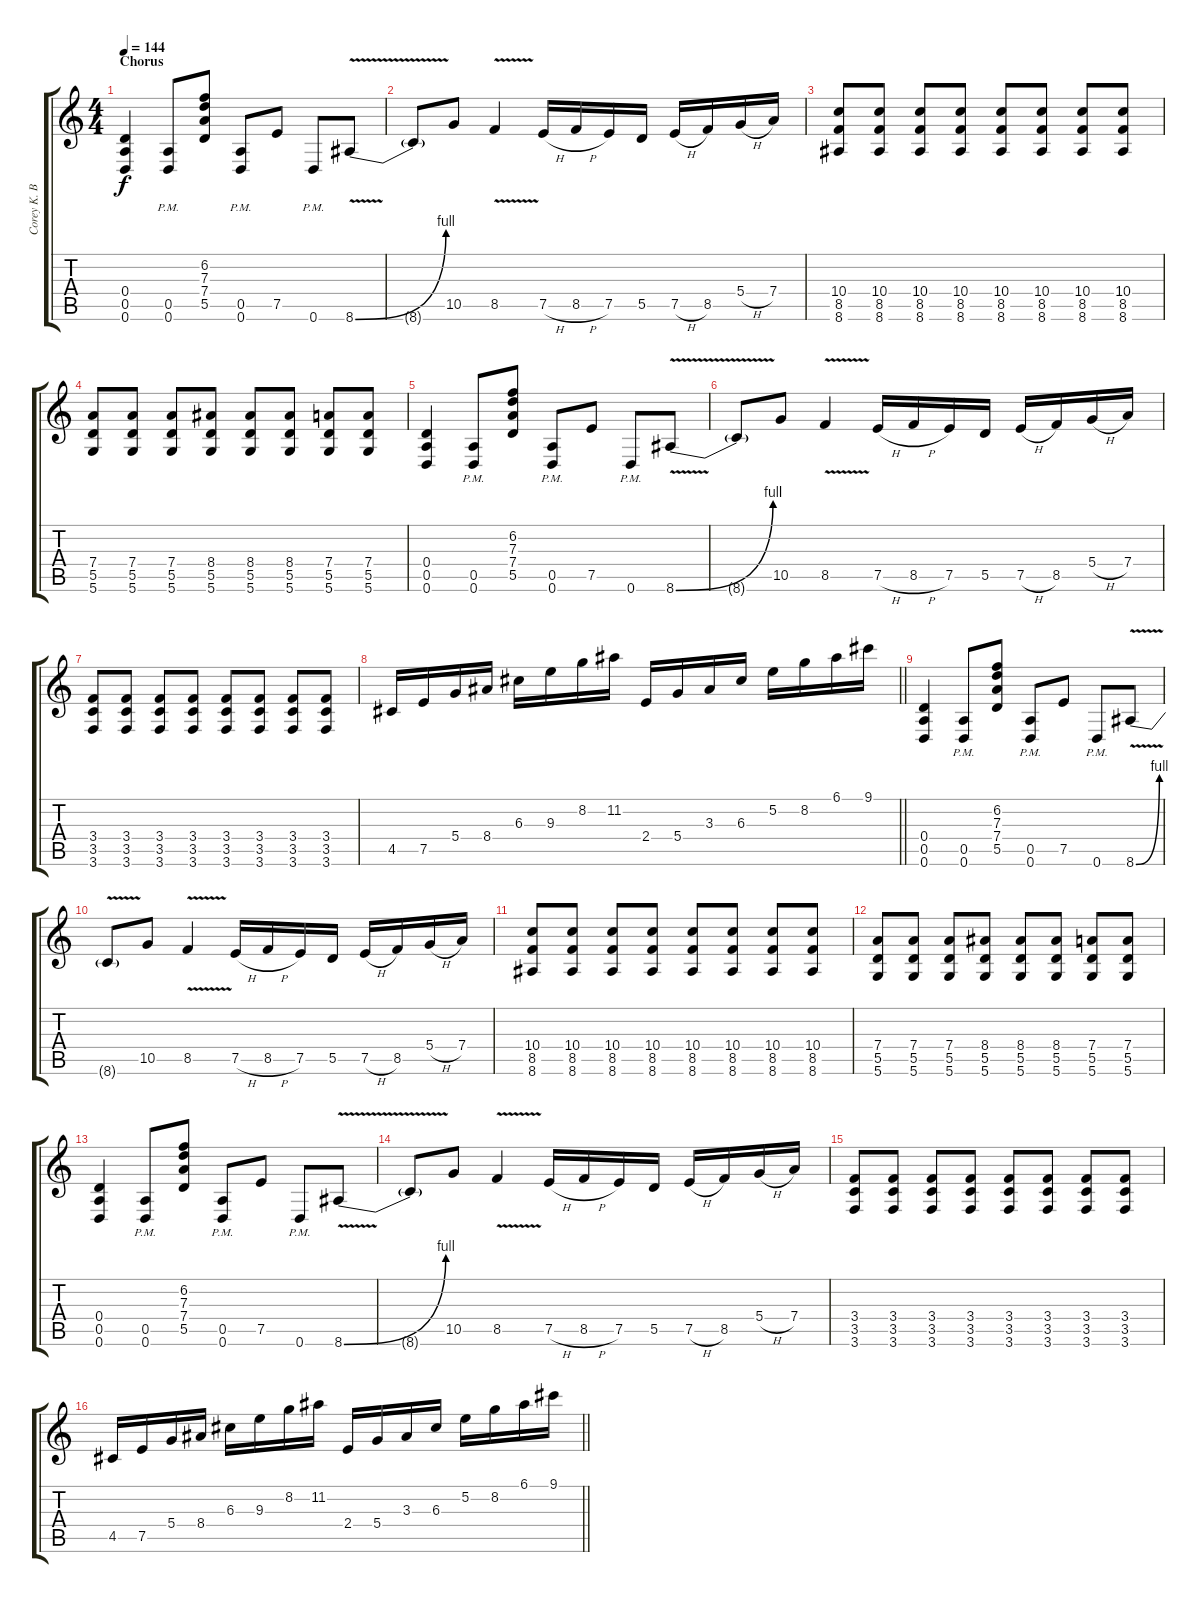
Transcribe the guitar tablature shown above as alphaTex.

\track ("Corey K. Beaulieu" "Corey K. B") {instrument distortionguitar}
\staff {score tabs}
\tuning (E4 B3 G3 D3 A2 D2) {hide}
\ts (4 4)
\section ("" "Chorus")
\tempo 144
\clef g2
\ks c
(0.4 0.5 0.6).4{dy f} (0.5{pm} 0.6{pm}).8 (6.2 7.3 7.4 5.5).8 (0.5{pm} 0.6{pm}).8 7.5.8 0.6{pm}.8 8.6{be (bend 0 0 60 4) v}.8 |
8.6{t}.8 10.5.8 8.5{v}.4 7.5{h}.16 8.5{h}.16 7.5.16 5.5.16 7.5{h}.16 8.5.16 5.4{h}.16 7.4.16 |
(10.4 8.5 8.6).8 (10.4 8.5 8.6).8 (10.4 8.5 8.6).8 (10.4 8.5 8.6).8 (10.4 8.5 8.6).8 (10.4 8.5 8.6).8 (10.4 8.5 8.6).8 (10.4 8.5 8.6).8 |
(7.4 5.5 5.6).8 (7.4 5.5 5.6).8 (7.4 5.5 5.6).8 (8.4 5.5 5.6).8 (8.4 5.5 5.6).8 (8.4 5.5 5.6).8 (7.4 5.5 5.6).8 (7.4 5.5 5.6).8 |
(0.4 0.5 0.6).4 (0.5{pm} 0.6{pm}).8 (6.2 7.3 7.4 5.5).8 (0.5{pm} 0.6{pm}).8 7.5.8 0.6{pm}.8 8.6{be (bend 0 0 60 4) v}.8 |
8.6{t}.8 10.5.8 8.5{v}.4 7.5{h}.16 8.5{h}.16 7.5.16 5.5.16 7.5{h}.16 8.5.16 5.4{h}.16 7.4.16 |
(3.4 3.5 3.6).8 (3.4 3.5 3.6).8 (3.4 3.5 3.6).8 (3.4 3.5 3.6).8 (3.4 3.5 3.6).8 (3.4 3.5 3.6).8 (3.4 3.5 3.6).8 (3.4 3.5 3.6).8 |
\barLineRight lightlight
4.5.16 7.5.16 5.4.16 8.4.16 6.3.16 9.3.16 8.2.16 11.2.16 2.4.16 5.4.16 3.3.16 6.3.16 5.2.16 8.2.16 6.1.16 9.1.16 |
(0.4 0.5 0.6).4 (0.5{pm} 0.6{pm}).8 (6.2 7.3 7.4 5.5).8 (0.5{pm} 0.6{pm}).8 7.5.8 0.6{pm}.8 8.6{be (bend 0 0 60 4) v}.8 |
8.6{t}.8 10.5.8 8.5{v}.4 7.5{h}.16 8.5{h}.16 7.5.16 5.5.16 7.5{h}.16 8.5.16 5.4{h}.16 7.4.16 |
(10.4 8.5 8.6).8 (10.4 8.5 8.6).8 (10.4 8.5 8.6).8 (10.4 8.5 8.6).8 (10.4 8.5 8.6).8 (10.4 8.5 8.6).8 (10.4 8.5 8.6).8 (10.4 8.5 8.6).8 |
(7.4 5.5 5.6).8 (7.4 5.5 5.6).8 (7.4 5.5 5.6).8 (8.4 5.5 5.6).8 (8.4 5.5 5.6).8 (8.4 5.5 5.6).8 (7.4 5.5 5.6).8 (7.4 5.5 5.6).8 |
(0.4 0.5 0.6).4 (0.5{pm} 0.6{pm}).8 (6.2 7.3 7.4 5.5).8 (0.5{pm} 0.6{pm}).8 7.5.8 0.6{pm}.8 8.6{be (bend 0 0 60 4) v}.8 |
8.6{t}.8 10.5.8 8.5{v}.4 7.5{h}.16 8.5{h}.16 7.5.16 5.5.16 7.5{h}.16 8.5.16 5.4{h}.16 7.4.16 |
(3.4 3.5 3.6).8 (3.4 3.5 3.6).8 (3.4 3.5 3.6).8 (3.4 3.5 3.6).8 (3.4 3.5 3.6).8 (3.4 3.5 3.6).8 (3.4 3.5 3.6).8 (3.4 3.5 3.6).8 |
\barLineRight lightlight
4.5.16 7.5.16 5.4.16 8.4.16 6.3.16 9.3.16 8.2.16 11.2.16 2.4.16 5.4.16 3.3.16 6.3.16 5.2.16 8.2.16 6.1.16 9.1.16
